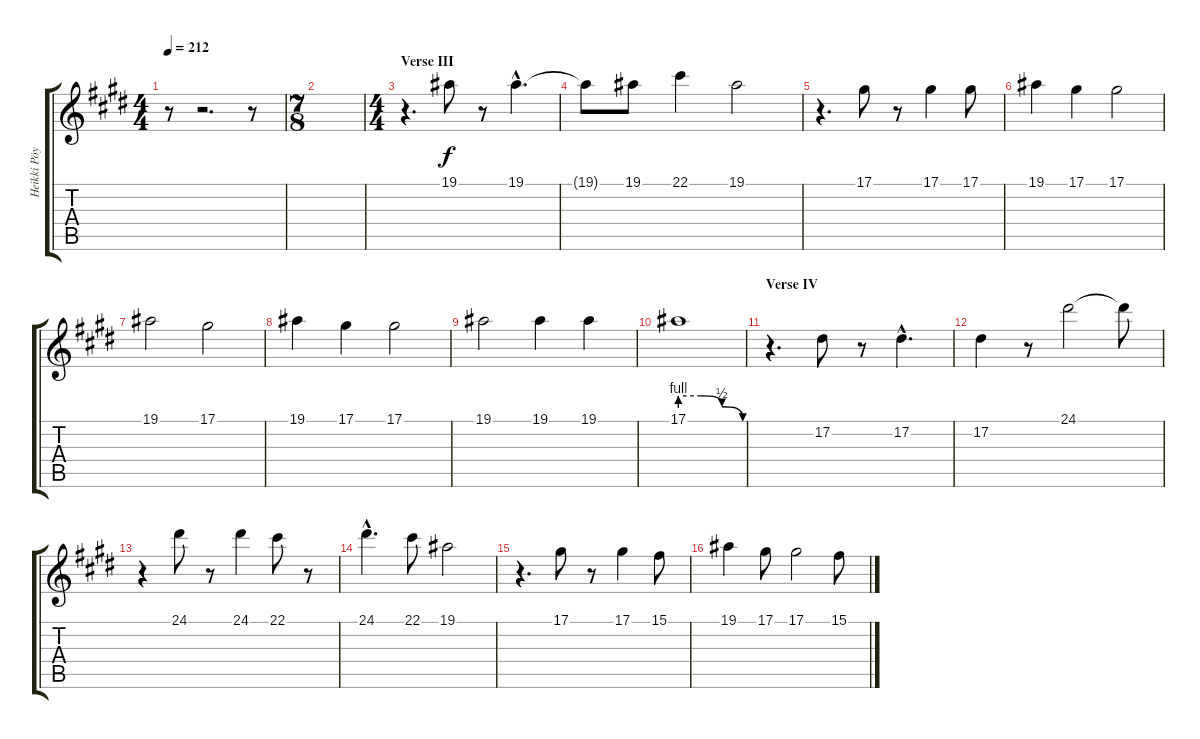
\track ("Heikki Pöyhiä - Vocals" "Heikki Pöy") {instrument lead2sawtooth}
\staff {score tabs}
\tuning (Eb4 Bb3 Gb3 Db3 Ab2 Eb2) {hide}
\ts (4 4)
\tempo 212
\clef g2
\ks c#minor
r.8{dy f} r.2{d} r.8 |
\ts (7 8)
|
\ts (4 4)
\section ("" "Verse III")
r.4{d} 19.1.8 r.8 19.1{hac}.4{d} |
19.1{t}.8 19.1.8 22.1.4 19.1.2 |
r.4{d} 17.1.8 r.8 17.1.4 17.1.8 |
19.1.4 17.1.4 17.1.2 |
19.1.2 17.1.2 |
19.1.4 17.1.4 17.1.2 |
19.1.2 19.1.4 19.1.4 |
17.1{be (custom 0 4 20 4 40 2 60 0)}.1 |
\section ("" "Verse IV")
r.4{d} 17.2.8 r.8 17.2{hac}.4{d} |
17.2.4 r.8 24.1.2 24.1{t}.8 |
r.4 24.1.8 r.8 24.1.4 22.1.8 r.8 |
24.1{hac}.4{d} 22.1.8 19.1.2 |
r.4{d} 17.1.8 r.8 17.1.4 15.1.8 |
19.1.4 17.1.8 17.1.2 15.1.8
